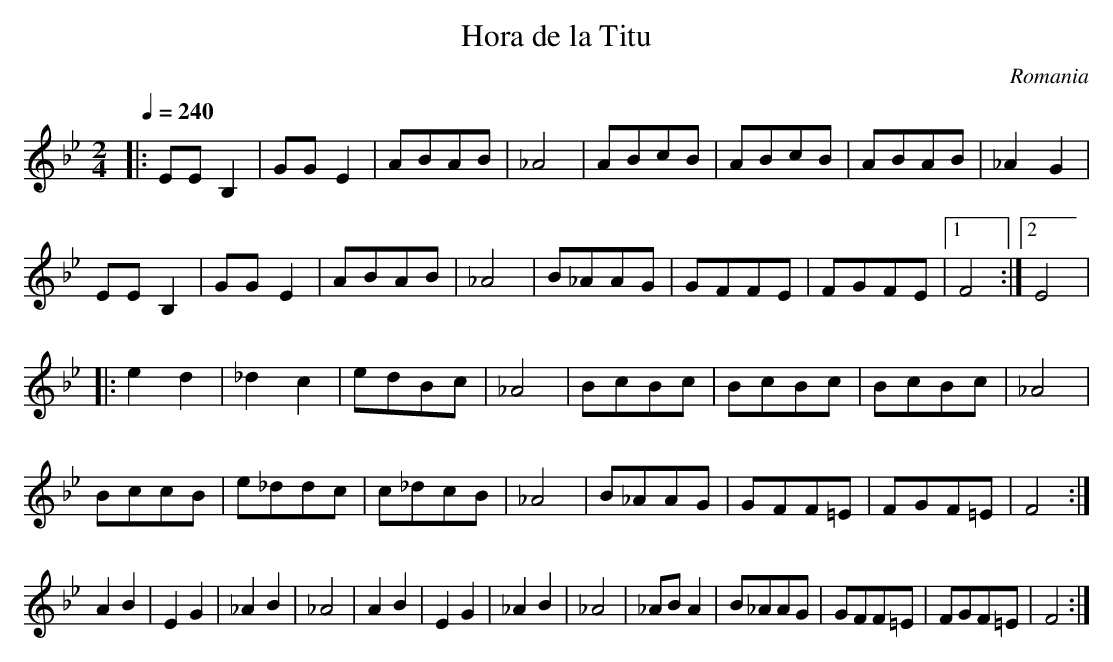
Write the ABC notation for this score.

X:1
T:Hora de la Titu
O:Romania
L: 1/8
M: 2/4
K:Bb
Q:1/4=240
|:EEB,2|GGE2 |ABAB |_A4  |ABcB |ABcB |ABAB |_A2G2 |
  EEB,2|GGE2 |ABAB |_A4  |B_AAG|GFFE |FGFE |[1F4  :|[2E4|
|:e2d2 |_d2c2|edBc |_A4  |BcBc |BcBc |BcBc |_A4   |
  BccB |e_ddc|c_dcB|_A4  |B_AAG|GFF=E|FGF=E|F4    :|
  A2B2 |E2G2 |_A2B2|_A4  |A2B2 |E2G2 |_A2B2|_A4   |\
  _ABA2|B_AAG|GFF=E|FGF=E|F4   :|
